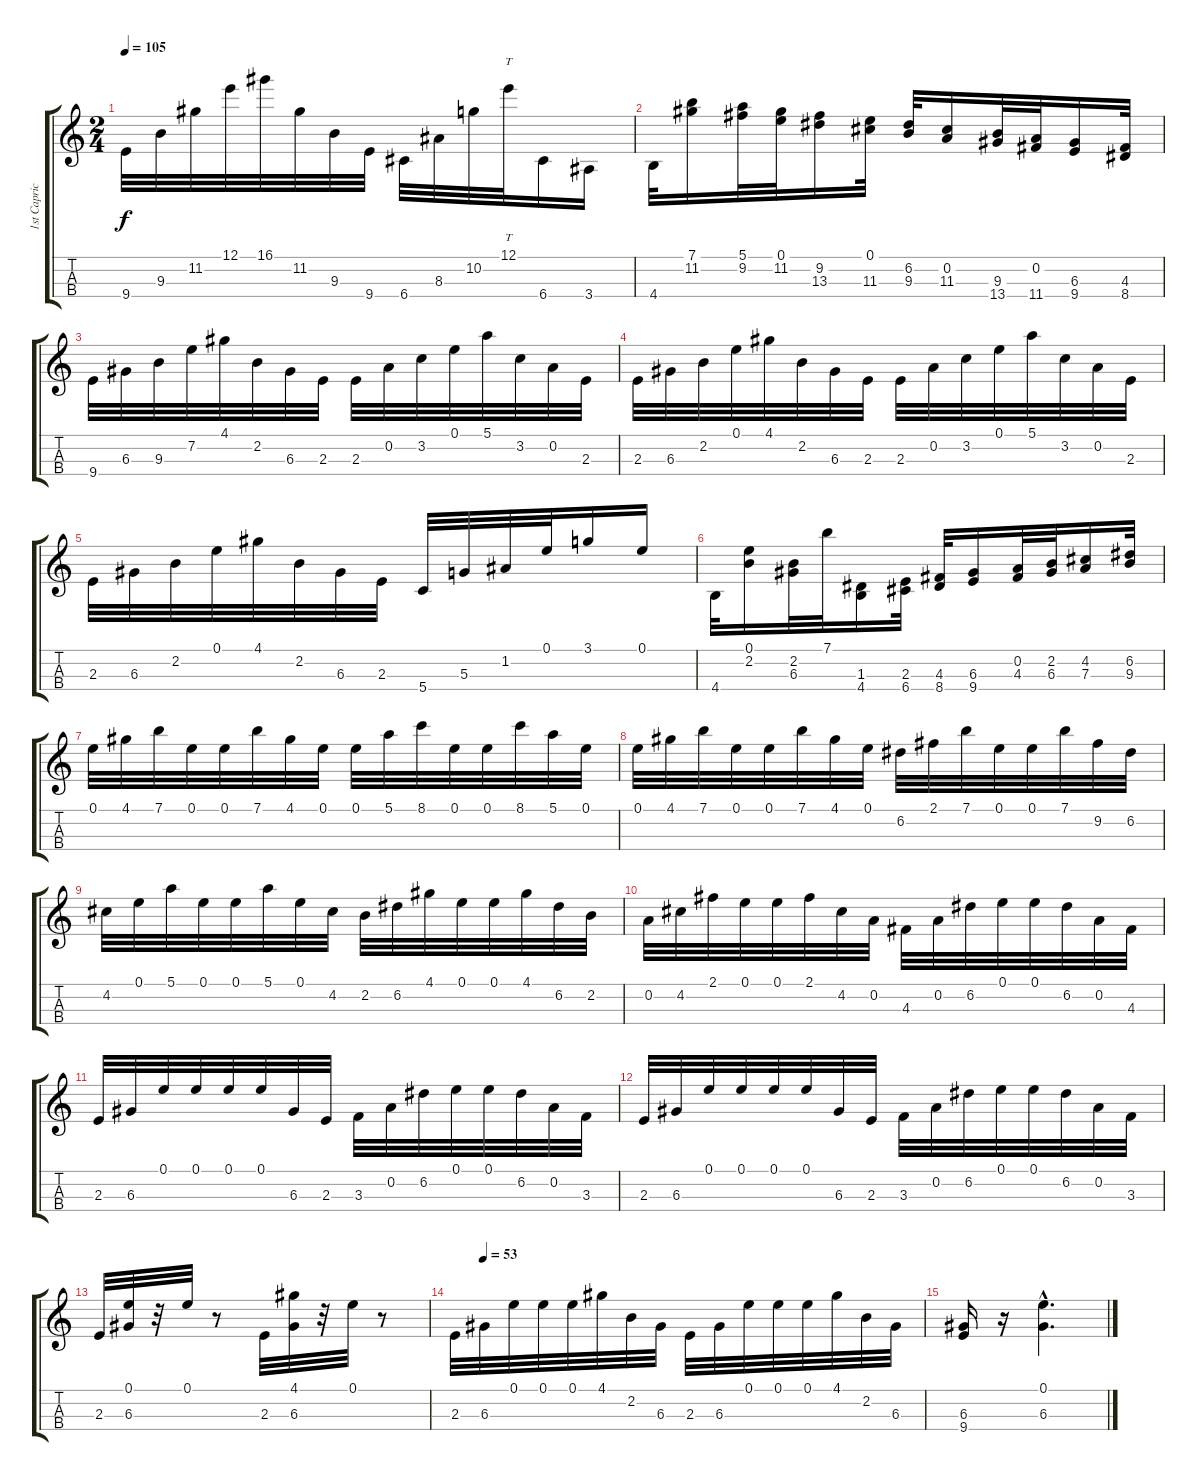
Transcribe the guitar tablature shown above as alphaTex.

\track ("1st Caprice" "1st Capric") {instrument violin}
\staff {score tabs}
\tuning (E5 A4 D4 G3) {hide}
\ts (2 4)
\tempo 105
\clef g2
\ks c
9.4.32{dy f} 9.3.32 11.2.32 12.1.32 16.1.32 11.2.32 9.3.32 9.4.32 6.4.32 8.3.32 10.2.32 12.1.32{tt} 6.4.16 3.4.16 |
4.4.32 (7.1 11.2).16 (5.1 9.2).32 (0.1 11.2).32 (9.2 13.3).16 (0.1 11.3).32 (6.2 9.3).32 (0.2 11.3).16 (9.3 13.4).32 (0.2 11.4).32 (6.3 9.4).16 (4.3 8.4).32 |
9.4.32 6.3.32 9.3.32 7.2.32 4.1.32 2.2.32 6.3.32 2.3.32 2.3.32 0.2.32 3.2.32 0.1.32 5.1.32 3.2.32 0.2.32 2.3.32 |
2.3.32 6.3.32 2.2.32 0.1.32 4.1.32 2.2.32 6.3.32 2.3.32 2.3.32 0.2.32 3.2.32 0.1.32 5.1.32 3.2.32 0.2.32 2.3.32 |
2.3.32 6.3.32 2.2.32 0.1.32 4.1.32 2.2.32 6.3.32 2.3.32 5.4.32 5.3.32 1.2.32 0.1.32 3.1.16 0.1.16 |
4.4.32 (0.1 2.2).16 (2.2 6.3).32 7.1.32 (1.3 4.4).16 (2.3 6.4).32 (4.3 8.4).32 (6.3 9.4).16 (0.2 4.3).32 (2.2 6.3).32 (4.2 7.3).16 (6.2 9.3).32 |
0.1.32 4.1.32 7.1.32 0.1.32 0.1.32 7.1.32 4.1.32 0.1.32 0.1.32 5.1.32 8.1.32 0.1.32 0.1.32 8.1.32 5.1.32 0.1.32 |
0.1.32 4.1.32 7.1.32 0.1.32 0.1.32 7.1.32 4.1.32 0.1.32 6.2.32 2.1.32 7.1.32 0.1.32 0.1.32 7.1.32 9.2.32 6.2.32 |
4.2.32 0.1.32 5.1.32 0.1.32 0.1.32 5.1.32 0.1.32 4.2.32 2.2.32 6.2.32 4.1.32 0.1.32 0.1.32 4.1.32 6.2.32 2.2.32 |
0.2.32 4.2.32 2.1.32 0.1.32 0.1.32 2.1.32 4.2.32 0.2.32 4.3.32 0.2.32 6.2.32 0.1.32 0.1.32 6.2.32 0.2.32 4.3.32 |
2.3.32 6.3.32 0.1.32 0.1.32 0.1.32 0.1.32 6.3.32 2.3.32 3.3.32 0.2.32 6.2.32 0.1.32 0.1.32 6.2.32 0.2.32 3.3.32 |
2.3.32 6.3.32 0.1.32 0.1.32 0.1.32 0.1.32 6.3.32 2.3.32 3.3.32 0.2.32 6.2.32 0.1.32 0.1.32 6.2.32 0.2.32 3.3.32 |
2.3.32 (0.1 6.3).32 r.32 0.1.32 r.8 2.3.32 (4.1 6.3).32 r.32 0.1.32 r.8 |
\tempo (53 0.0625)
2.3.32 6.3.32 0.1.32 0.1.32 0.1.32 4.1.32 2.2.32 6.3.32 2.3.32 6.3.32 0.1.32 0.1.32 0.1.32 4.1.32 2.2.32 6.3.32 |
(6.3 9.4).16 r.16 (0.1{hac} 6.3{hac}).4{d}
